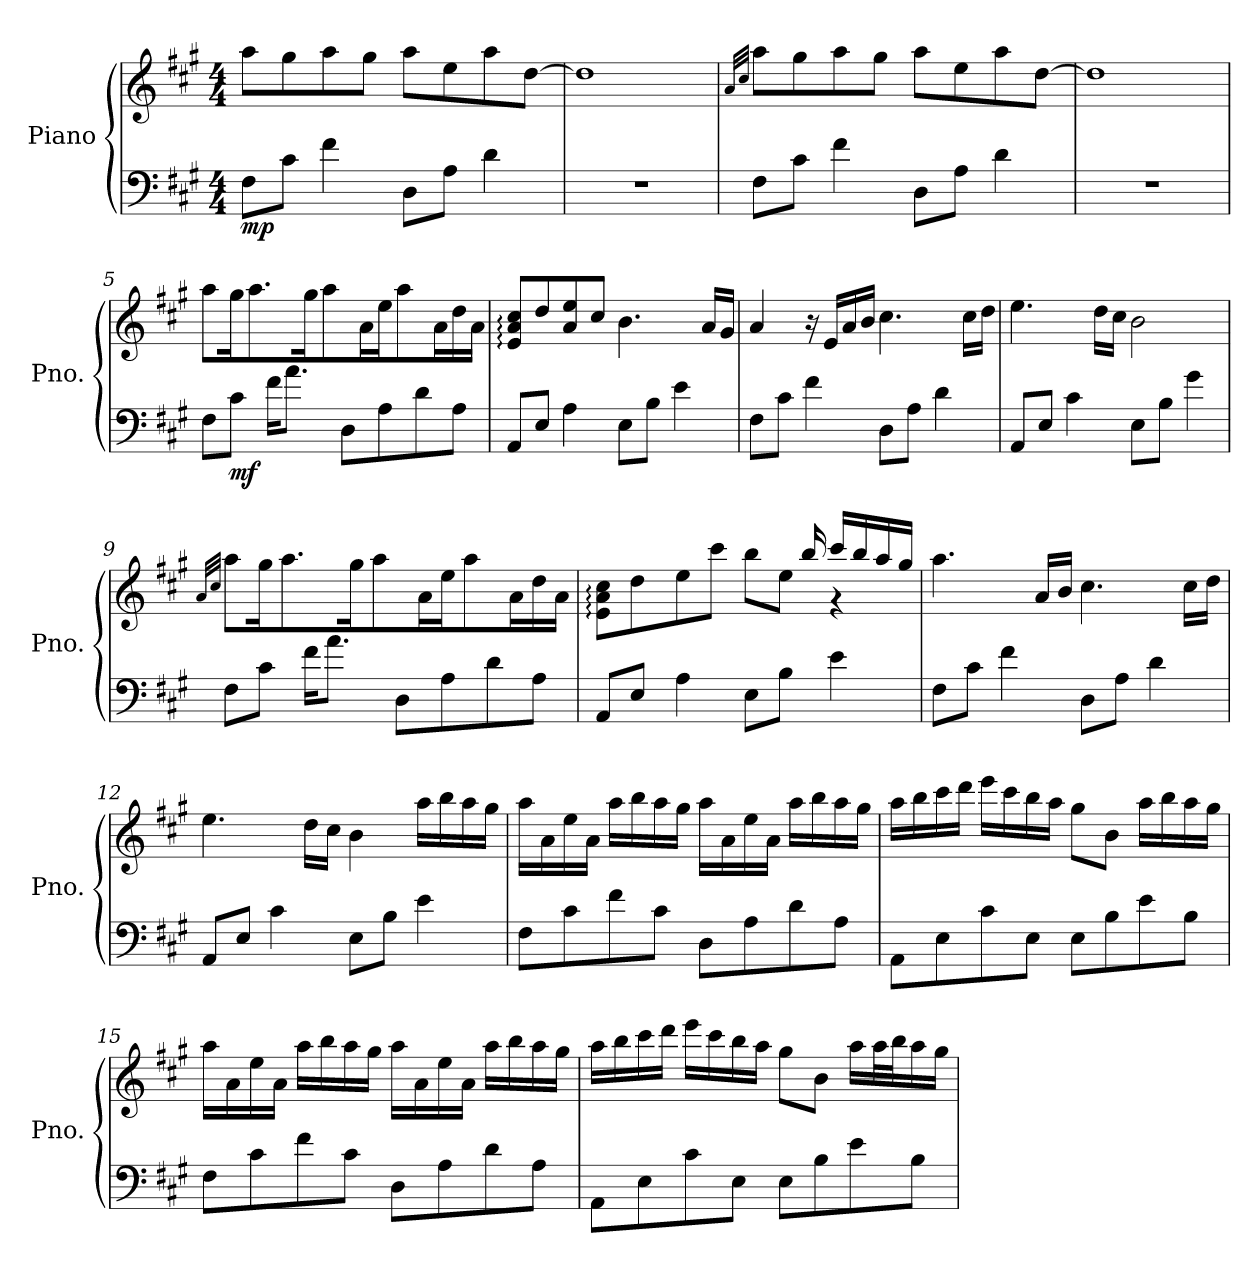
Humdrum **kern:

**kern	**kern	**dynam
*part1	*part1	*part1
*staff2	*staff1	*staff1/2
*I"Piano	*	*
*I'Pno.	*	*
*clefF4	*clefG2	*
*k[f#c#g#]	*k[f#c#g#]	*
*M4/4	*M4/4	*
*MM65	*MM65	*
=1	=1	=1
!	!	!LO:DY:b=2
8F#\L	8aa\L	mp
8c#\J	8gg#\	.
4f#\	8aa\	.
.	8gg#\J	.
8D\L	8aa\L	.
8A\J	8ee\	.
4d\	8aa\	.
.	[8dd\J	.
=2	=2	=2
1r	1dd]	.
=3	=3	=3
.	32qa/LLL	.
.	32qcc#/JJJ	.
8F#\L	8aa\L	.
8c#\J	8gg#\	.
4f#\	8aa\	.
.	8gg#\J	.
8D\L	8aa\L	.
8A\J	8ee\	.
4d\	8aa\	.
.	[8dd\J	.
=4	=4	=4
1r	1dd]	.
=5	=5	=5
8F#\L	8aa\L	.
!	!	!LO:DY:b=2
8c#\J	16gg#\K	mf
.	8.aa\	.
16f#\KL	.	.
8.a\J	.	.
.	16gg#\K	.
.	8aa\	.
8D\L	.	.
.	16a\L	.
8A\	16ee\J	.
.	8aa\	.
8d\	.	.
.	16a\L	.
8A\J	16dd\	.
.	16a\JJ	.
=6	=6	=6
8AA/L	8e/: 8a/: 8cc#/:L	.
8E/J	8dd/	.
4A\	8a/ 8ee/	.
.	8cc#/J	.
8E\L	4.b\	.
8B\J	.	.
4e\	.	.
.	16a/LL	.
.	16g#/JJ	.
!!LO:LB:g=z
=7	=7	=7
8F#\L	4a/	.
8c#\J	.	.
4f#\	16r	.
.	16e/LL	.
.	16a/	.
.	16b/JJ	.
8D\L	4.cc#\	.
8A\J	.	.
4d\	.	.
.	16cc#\LL	.
.	16dd\JJ	.
=8	=8	=8
8AA/L	4.ee\	.
8E/J	.	.
4c#\	.	.
.	16dd\LL	.
.	16cc#\JJ	.
8E\L	2b\	.
8B\J	.	.
4g#\	.	.
=9	=9	=9
.	32qa/LLL	.
.	32qcc#/JJJ	.
8F#\L	8aa\L	.
8c#\J	16gg#\K	.
.	8.aa\	.
16f#\KL	.	.
8.a\J	.	.
.	16gg#\K	.
.	8aa\	.
8D\L	.	.
.	16a\L	.
8A\	16ee\J	.
.	8aa\	.
8d\	.	.
.	16a\L	.
8A\J	16dd\	.
.	16a\JJ	.
=10	=10	=10
*	*^	*
8AA/L	8.ryy	8e\: 8a\: 8cc#\:L	.
8E/J	.	8dd\	.
.	2ryy	.	.
4A\	.	8ee\	.
.	.	8ccc#\J	.
8E\L	.	8bb\L	.
8B\J	.	8ee\J	.
.	16bb/	.	.
4e\	16ccc#/LL	4r	.
.	16bb/	.	.
.	16aa/	.	.
.	16gg#/JJ	.	.
*	*v	*v	*
!!LO:LB:g=z
=11	=11	=11
8F#\L	4.aa\	.
8c#\J	.	.
4f#\	.	.
.	16a/LL	.
.	16b/JJ	.
8D\L	4.cc#\	.
8A\J	.	.
4d\	.	.
.	16cc#\LL	.
.	16dd\JJ	.
=12	=12	=12
8AA/L	4.ee\	.
8E/J	.	.
4c#\	.	.
.	16dd\LL	.
.	16cc#\JJ	.
8E\L	4b\	.
8B\J	.	.
4e\	16aa\LL	.
.	16bb\	.
.	16aa\	.
.	16gg#\JJ	.
=13	=13	=13
8F#\L	16aa\LL	.
.	16a\	.
8c#\	16ee\	.
.	16a\JJ	.
8f#\	16aa\LL	.
.	16bb\	.
8c#\J	16aa\	.
.	16gg#\JJ	.
8D\L	16aa\LL	.
.	16a\	.
8A\	16ee\	.
.	16a\JJ	.
8d\	16aa\LL	.
.	16bb\	.
8A\J	16aa\	.
.	16gg#\JJ	.
!!LO:LB:g=z
=14	=14	=14
8AA\L	16aa\LL	.
.	16bb\	.
8E\	16ccc#\	.
.	16ddd\JJ	.
8c#\	16eee\LL	.
.	16ccc#\	.
8E\J	16bb\	.
.	16aa\JJ	.
8E\L	8gg#\L	.
8B\	8b\J	.
8e\	16aa\LL	.
.	16bb\	.
8B\J	16aa\	.
.	16gg#\JJ	.
=15	=15	=15
8F#\L	16aa\LL	.
.	16a\	.
8c#\	16ee\	.
.	16a\JJ	.
8f#\	16aa\LL	.
.	16bb\	.
8c#\J	16aa\	.
.	16gg#\JJ	.
8D\L	16aa\LL	.
.	16a\	.
8A\	16ee\	.
.	16a\JJ	.
8d\	16aa\LL	.
.	16bb\	.
8A\J	16aa\	.
.	16gg#\JJ	.
!!LO:LB:g=z
=16	=16	=16
8AA\L	16aa\LL	.
.	16bb\	.
8E\	16ccc#\	.
.	16ddd\JJ	.
8c#\	16eee\LL	.
.	16ccc#\	.
8E\J	16bb\	.
.	16aa\JJ	.
8E\L	8gg#\L	.
8B\	8b\J	.
8e\	16aa\LL	.
.	32aa\L	.
.	32bb\J	.
8B\J	16aa\	.
.	16gg#\JJ	.
=	=	=
*-	*-	*-
